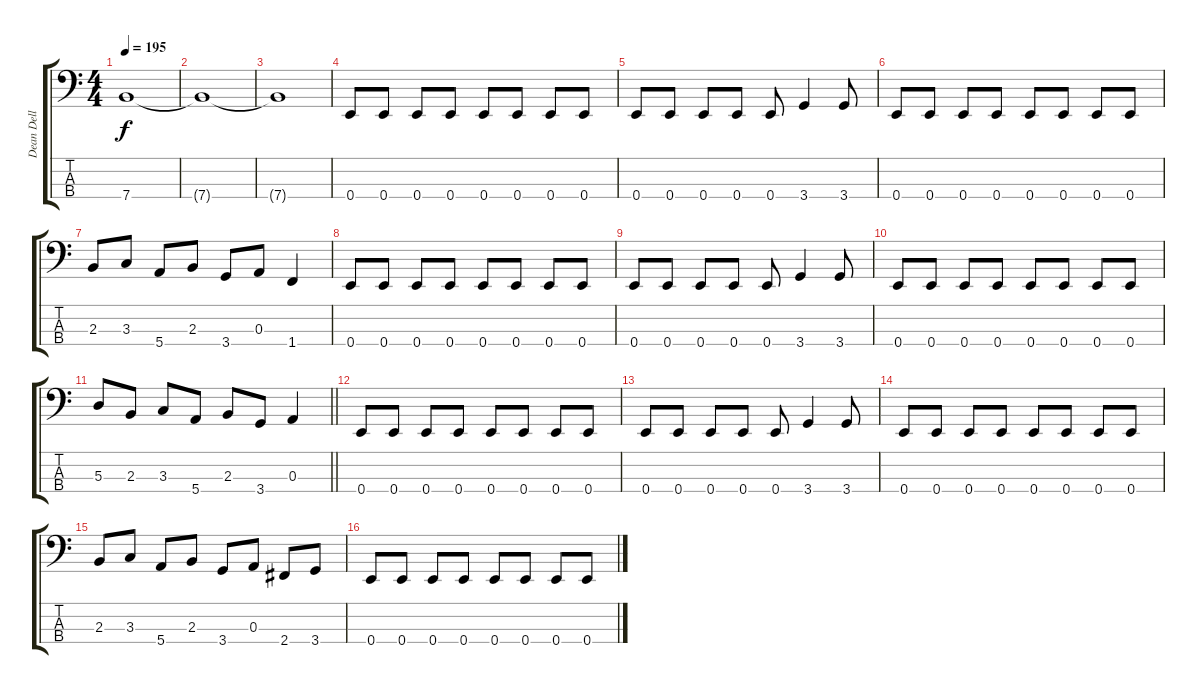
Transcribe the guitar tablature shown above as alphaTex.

\track ("Dean Dell" "Dean Dell") {instrument electricbasspick}
\staff {score tabs}
\tuning (G2 D2 A1 E1) {hide}
\ts (4 4)
\tempo 195
\clef f4
\ks c
7.4{t}.1{dy f} |
7.4{t}.1 |
7.4{t}.1 |
0.4.8 0.4.8 0.4.8 0.4.8 0.4.8 0.4.8 0.4.8 0.4.8 |
0.4.8 0.4.8 0.4.8 0.4.8 0.4.8 3.4.4 3.4.8 |
0.4.8 0.4.8 0.4.8 0.4.8 0.4.8 0.4.8 0.4.8 0.4.8 |
2.3.8 3.3.8 5.4.8 2.3.8 3.4.8 0.3.8 1.4.4 |
0.4.8 0.4.8 0.4.8 0.4.8 0.4.8 0.4.8 0.4.8 0.4.8 |
0.4.8 0.4.8 0.4.8 0.4.8 0.4.8 3.4.4 3.4.8 |
0.4.8 0.4.8 0.4.8 0.4.8 0.4.8 0.4.8 0.4.8 0.4.8 |
\barLineRight lightlight
5.3.8 2.3.8 3.3.8 5.4.8 2.3.8 3.4.8 0.3.4 |
0.4.8 0.4.8 0.4.8 0.4.8 0.4.8 0.4.8 0.4.8 0.4.8 |
0.4.8 0.4.8 0.4.8 0.4.8 0.4.8 3.4.4 3.4.8 |
0.4.8 0.4.8 0.4.8 0.4.8 0.4.8 0.4.8 0.4.8 0.4.8 |
2.3.8 3.3.8 5.4.8 2.3.8 3.4.8 0.3.8 2.4.8 3.4.8 |
0.4.8 0.4.8 0.4.8 0.4.8 0.4.8 0.4.8 0.4.8 0.4.8
